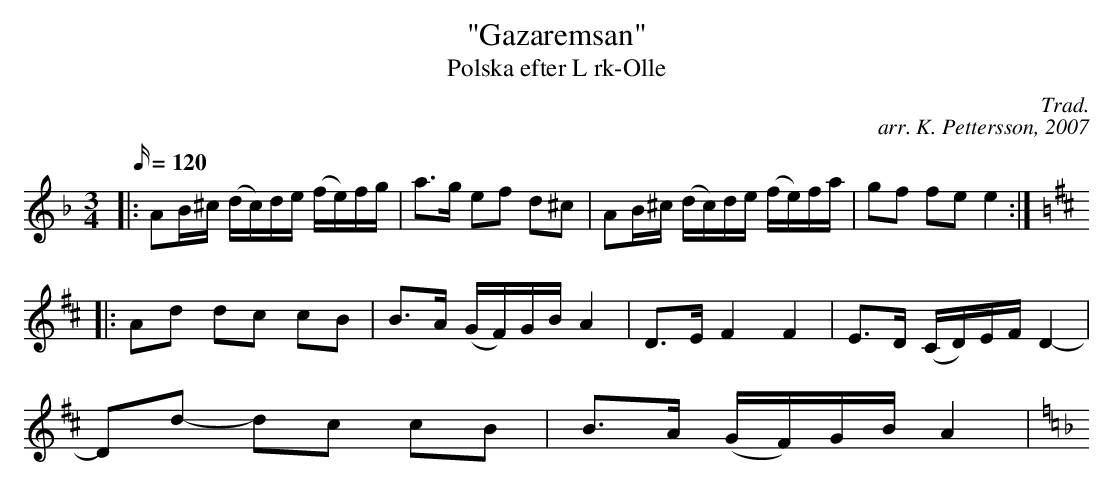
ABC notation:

X:1
T: "Gazaremsan"
T: Polska efter L rk-Olle
C: Trad.
C: arr. K. Pettersson, 2007
M: 3/4
L: 1/16
Q: 120
K: Dm
V: 1
|: A2B^c (dc)de (fe)fg | a3g e2f2 d2^c2 | A2B^c (dc)de (fe)fa | g2f2 f2e2 e4 :|
K: D
|: A2d2 d2c2 c2B2 | B3A (GF)GB A4 | D3E F4 F4 | E3D (CD)EF D4- |
D2d2- d2c2 c2B2 | B3A (GF)GB A4 |
K:Dm | A2Bc (dc)de (=fe)fg | a2c2 d8 :|
